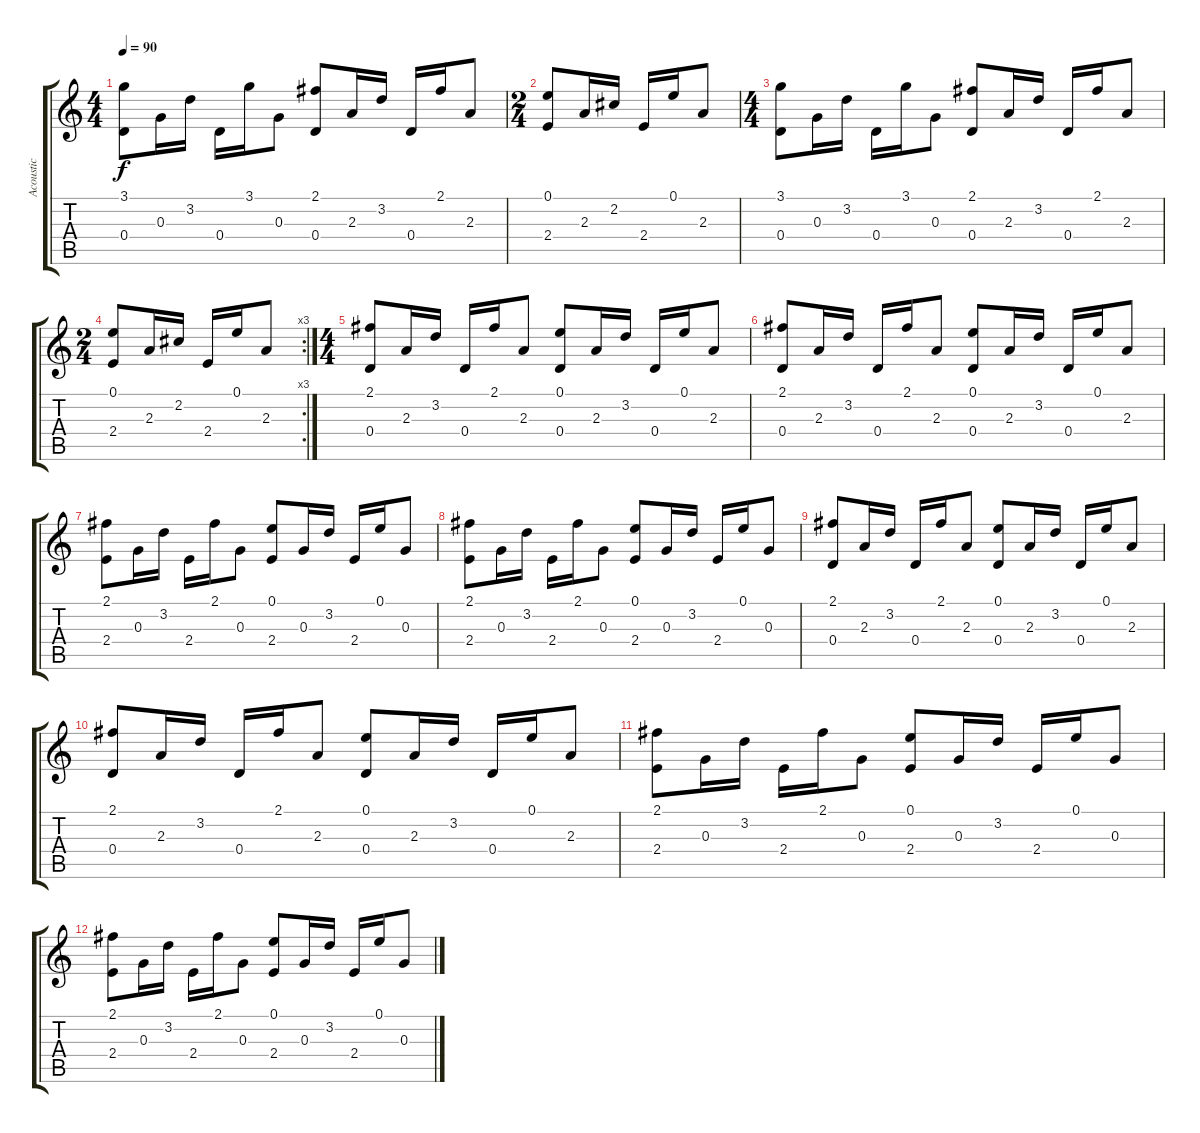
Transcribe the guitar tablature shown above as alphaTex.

\track ("Acoustic" "Acoustic") {instrument acousticguitarsteel}
\staff {score tabs}
\tuning (E4 B3 G3 D3 A2 E2) {hide}
\ts (4 4)
\tempo 90
\clef g2
\ks c
(3.1 0.4).8{dy f} 0.3.16 3.2.16 0.4.16 3.1.16 0.3.8 (2.1 0.4).8 2.3.16 3.2.16 0.4.16 2.1.16 2.3.8 |
\ts (2 4)
(0.1 2.4).8 2.3.16 2.2.16 2.4.16 0.1.16 2.3.8 |
\ts (4 4)
(3.1 0.4).8 0.3.16 3.2.16 0.4.16 3.1.16 0.3.8 (2.1 0.4).8 2.3.16 3.2.16 0.4.16 2.1.16 2.3.8 |
\rc 3
\ts (2 4)
(0.1 2.4).8 2.3.16 2.2.16 2.4.16 0.1.16 2.3.8 |
\ts (4 4)
(2.1 0.4).8 2.3.16 3.2.16 0.4.16 2.1.16 2.3.8 (0.1 0.4).8 2.3.16 3.2.16 0.4.16 0.1.16 2.3.8 |
(2.1 0.4).8 2.3.16 3.2.16 0.4.16 2.1.16 2.3.8 (0.1 0.4).8 2.3.16 3.2.16 0.4.16 0.1.16 2.3.8 |
(2.1 2.4).8 0.3.16 3.2.16 2.4.16 2.1.16 0.3.8 (0.1 2.4).8 0.3.16 3.2.16 2.4.16 0.1.16 0.3.8 |
(2.1 2.4).8 0.3.16 3.2.16 2.4.16 2.1.16 0.3.8 (0.1 2.4).8 0.3.16 3.2.16 2.4.16 0.1.16 0.3.8 |
(2.1 0.4).8 2.3.16 3.2.16 0.4.16 2.1.16 2.3.8 (0.1 0.4).8 2.3.16 3.2.16 0.4.16 0.1.16 2.3.8 |
(2.1 0.4).8 2.3.16 3.2.16 0.4.16 2.1.16 2.3.8 (0.1 0.4).8 2.3.16 3.2.16 0.4.16 0.1.16 2.3.8 |
(2.1 2.4).8 0.3.16 3.2.16 2.4.16 2.1.16 0.3.8 (0.1 2.4).8 0.3.16 3.2.16 2.4.16 0.1.16 0.3.8 |
(2.1 2.4).8 0.3.16 3.2.16 2.4.16 2.1.16 0.3.8 (0.1 2.4).8 0.3.16 3.2.16 2.4.16 0.1.16 0.3.8
